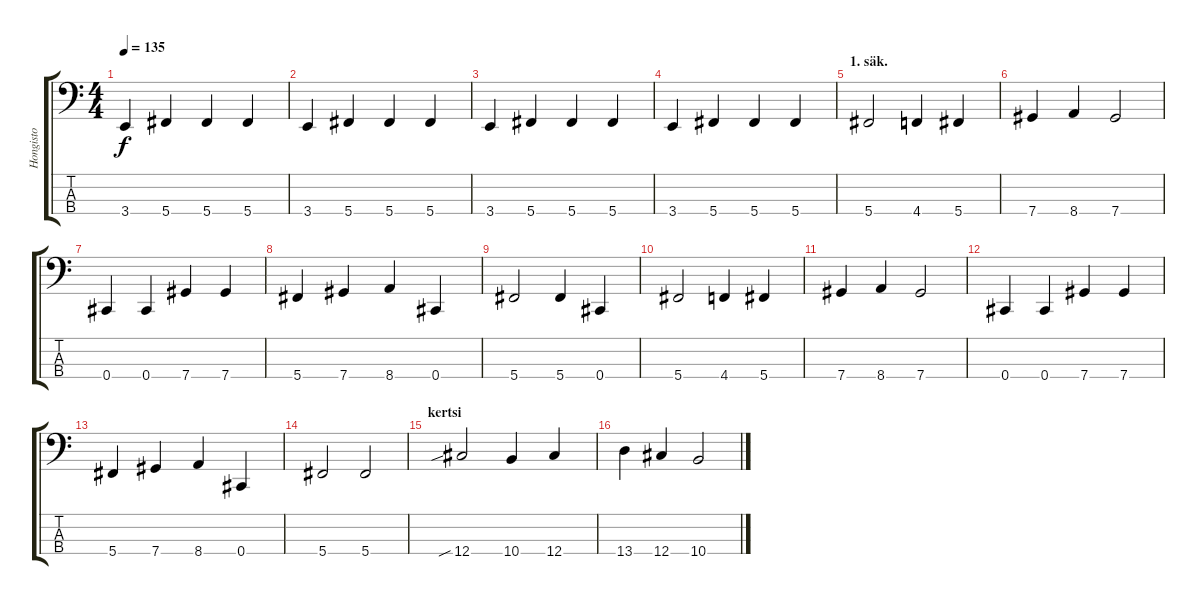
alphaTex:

\track ("Hongisto" "Hongisto") {instrument synthbass2}
\staff {score tabs}
\tuning (Gb2 Db2 Ab1 Db1) {hide}
\ts (4 4)
\tempo 135
\clef f4
\ks c
3.4.4{dy f} 5.4.4 5.4.4 5.4.4 |
3.4.4 5.4.4 5.4.4 5.4.4 |
3.4.4 5.4.4 5.4.4 5.4.4 |
3.4.4 5.4.4 5.4.4 5.4.4 |
\section ("" "1. säk.")
5.4.2 4.4.4 5.4.4 |
7.4.4 8.4.4 7.4.2 |
0.4.4 0.4.4 7.4.4 7.4.4 |
5.4.4 7.4.4 8.4.4 0.4.4 |
5.4.2 5.4.4 0.4.4 |
5.4.2 4.4.4 5.4.4 |
7.4.4 8.4.4 7.4.2 |
0.4.4 0.4.4 7.4.4 7.4.4 |
5.4.4 7.4.4 8.4.4 0.4.4 |
5.4.2 5.4.2 |
\section ("" "kertsi")
12.4{sib}.2 10.4.4 12.4.4 |
13.4.4 12.4.4 10.4.2
